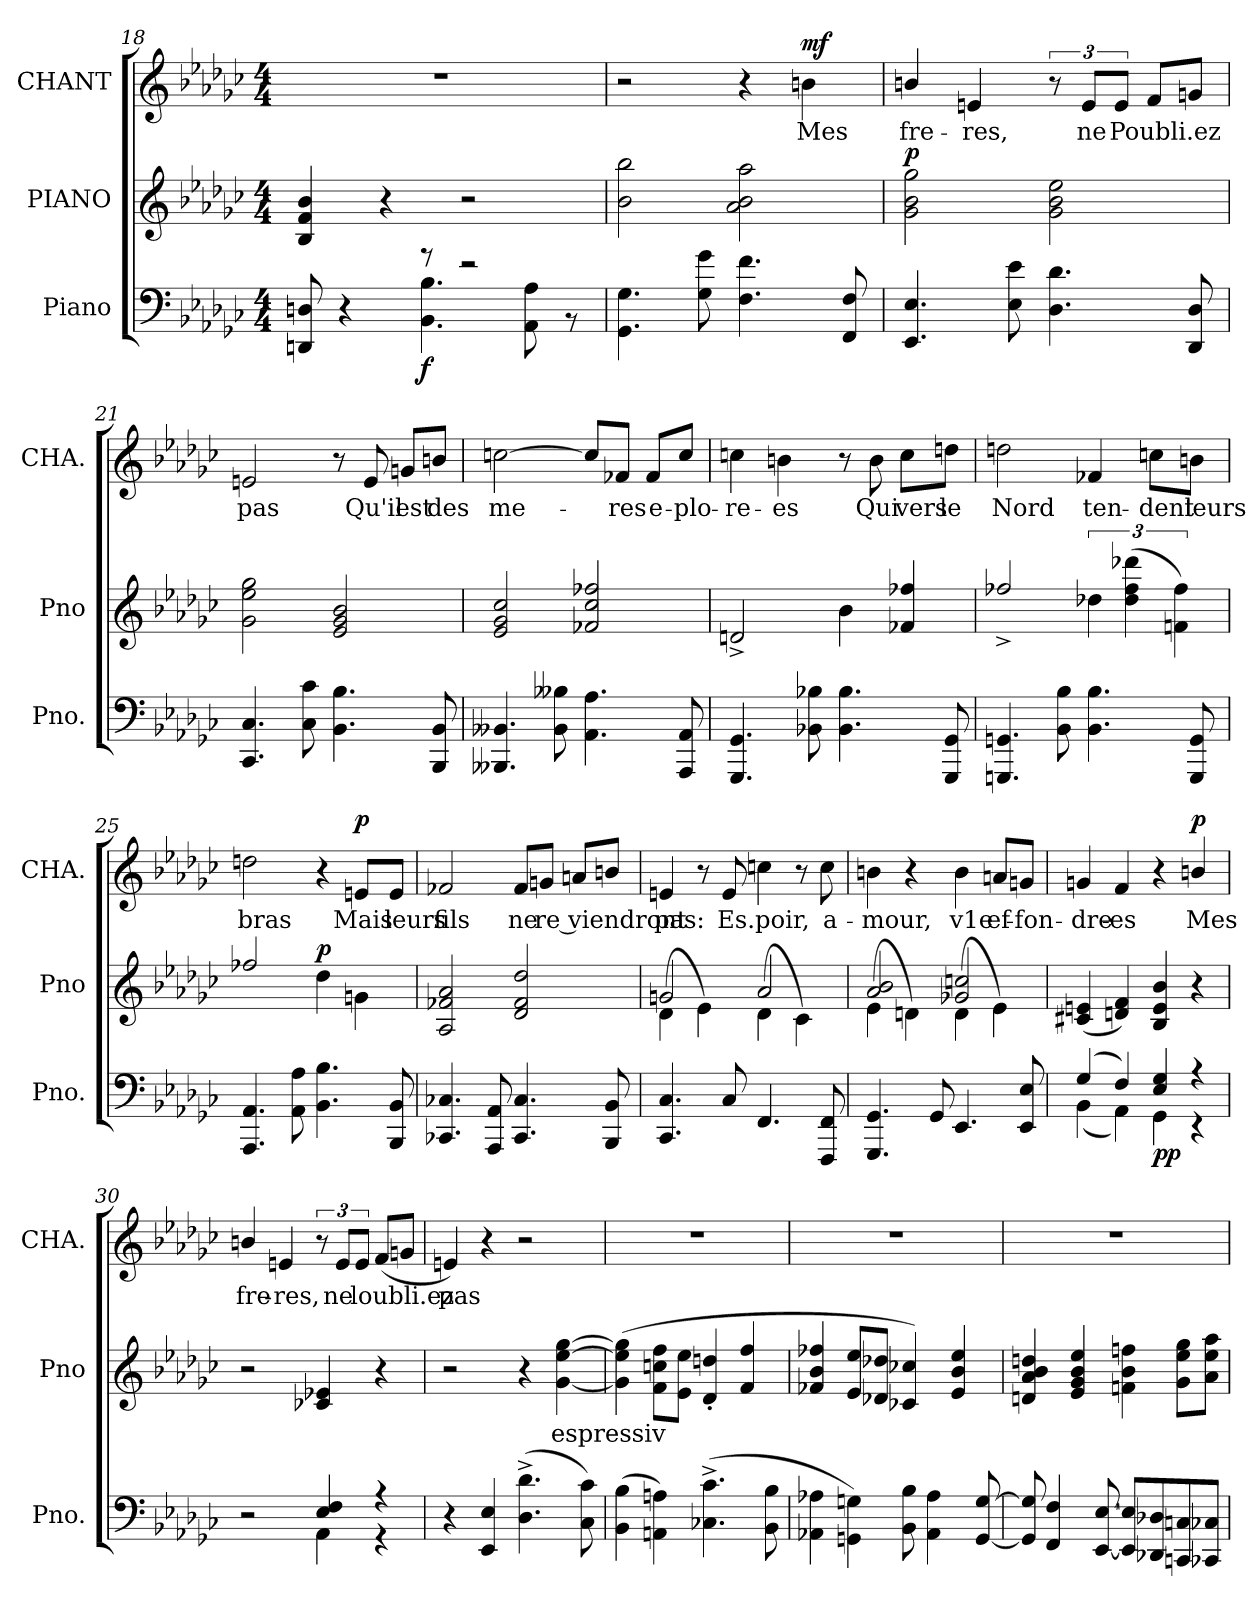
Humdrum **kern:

**kern	**dynam	**kern	**text	**dynam	**kern	**text	**dynam
*part3	*part3	*part2	*part2	*part2	*part1	*part1	*part1
*staff3	*staff3	*staff2	*staff2	*staff2	*staff1	*staff1	*staff1
*I"Piano	*	*I"PIANO	*	*	*I"CHANT	*	*
*I'Pno.	*	*I'Pno	*	*	*I'CHA.	*	*
*clefF4	*	*clefG2	*	*	*clefG2	*	*
*k[b-e-a-d-g-c-]	*	*k[b-e-a-d-g-c-]	*	*	*k[b-e-a-d-g-c-]	*	*
*G-:	*	*G-:	*	*	*G-:	*	*
*M4/4	*	*M4/4	*	*	*M4/4	*	*
=18	=18	=18	=18	=18	=18	=18	=18
*^	*	*	*	*	*	*	*
8DDn/ 8Dn/	4ryy	.	4B-/ 4f/ 4b-/	.	.	1r	.	.
4r	.	.	.	.	.	.	.	.
.	8ryy	.	4r	.	.	.	.	.
8r	4.BB-\ 4.B-\	f	.	.	.	.	.	.
2r	.	.	2r	.	.	.	.	.
.	8AA-\ 8A-\	.	.	.	.	.	.	.
.	8r	.	.	.	.	.	.	.
*v	*v	*	*	*	*	*	*	*
=19	=19	=19	=19	=19	=19	=19	=19
4.GG-\ 4.G-\	.	2b-\ 2bb-\	.	.	2r	.	.
8G-\ 8g-\	.	.	.	.	.	.	.
4.F\ 4.f\	.	2a-\ 2b-\ 2aa-\	.	dim.	4r	.	.
.	.	.	.	.	4b\	Mes	mf
8FF/ 8F/	.	.	.	.	.	.	.
!!LO:LB:g=z
=20	=20	=20	=20	=20	=20	=20	=20
4.EE-/ 4.E-/	.	2g-\ 2b-\ 2gg-\	.	p	4b/	fre-	.
.	.	.	.	.	4e/	res,	.
8E-\ 8e-\	.	.	.	.	.	.	.
4.D-\ 4.d-\	.	2g-\ 2b-\ 2ee-\	.	.	12r	.	.
.	.	.	.	.	12e/L	ne	.
.	.	.	.	.	12e/J	Poubli.ez	.
.	.	.	.	.	8f/L	.	.
8DD-/ 8D-/	.	.	.	.	8g/J	.	.
=21	=21	=21	=21	=21	=21	=21	=21
4.CC-/ 4.C-/	.	2g-\ 2ee-\ 2gg-\	.	.	2e/	pas	.
8C-\ 8c-\	.	.	.	.	.	.	.
4.BB-\ 4.B-\	.	2e-/ 2g-/ 2b-/	.	.	8r	.	.
.	.	.	.	.	8e/	Qu'il	.
.	.	.	.	.	8g/L	est	.
8BBB-/ 8BB-/	.	.	.	.	8b/J	des	.
=22	=22	=22	=22	=22	=22	=22	=22
4.BBB--X/ 4.BB--X/	.	2e-/ 2g-/ 2cc-/	.	.	[2cc\	me-	.
8BB--\ 8B--X\	.	.	.	.	.	.	.
4.AA-\ 4.A-\	.	2f-X/ 2cc-/ 2ff-X/	.	.	8cc/L]	.	.
.	.	.	.	.	8f-X/J	res	.
.	.	.	.	.	8f-/L	e-	.
8AAA-/ 8AA-/	.	.	.	.	8cc/J	plo-	.
!!LO:PB:g=z
=23	=23	=23	=23	=23	=23	=23	=23
4.GGG-/ 4.GG-/	.	2dn^/	.	.	4cc\	re-	.
.	.	.	.	.	4b\	es	.
8BB-X\ 8B-X\	.	.	.	.	.	.	.
4.BB-\ 4.B-\	cresc.	4b-\	.	.	8r	.	.
.	.	.	.	.	8b\	Qui	.
.	.	4f-X/ 4ff-X/	.	.	8cc\L	vers	.
8GGG-/ 8GG-/	.	.	.	.	8dd\J	le	.
=24	=24	=24	=24	=24	=24	=24	=24
4.GGGn/ 4.GGn/	.	2ff-X^/	.	.	2dd\	Nord	.
8BB-\ 8B-\	.	.	.	.	.	.	.
4.BB-\ 4.B-\	.	6dd-X\	.	.	4f-X/	ten-	.
.	.	(6dd-\ 6ff-\ 6ddd-X\	.	.	.	.	.
.	.	.	.	.	8cc\L	dent	.
.	.	6fn\ 6ff-\)	.	.	.	.	.
8GGG/ 8GG/	.	.	.	.	8b\J	leurs	.
=25	=25	=25	=25	=25	=25	=25	=25
4.AAA-/ 4.AA-/	.	2ff-X/	.	dim.	2dd\	bras	.
8AA-\ 8A-\	.	.	.	.	.	.	.
4.BB-\ 4.B-\	.	4dd-\	.	p	4r	.	.
.	.	4gn\	.	.	8e/L	Mais	p
8BBB-/ 8BB-/	.	.	.	.	8e/J	leurs	.
!!LO:LB:g=z
=26	=26	=26	=26	=26	=26	=26	=26
4.CC-X/ 4.C-X/	.	2A-/ 2f-X/ 2a-/	.	.	2f-X/	fils	.
8AAA-/ 8AA-/	.	.	.	.	.	.	.
4.CC-/ 4.C-/	.	2d-/ 2f-/ 2dd-/	.	.	8f-/L	ne	.
.	.	.	.	.	8g/J	re viendront	.
.	.	.	.	.	8a/L	.	.
8BBB-/ 8BB-/	.	.	.	.	8b/J	.	.
=27	=27	=27	=27	=27	=27	=27	=27
*	*	*^	*	*	*	*	*
4.CC-/ 4.C-/	.	(4d-\	2gn/	.	.	4e/	pas:	.
.	.	4e-\)	.	.	.	8r	.	.
8C-/	.	.	.	.	.	8e/	Es.poir,	.
4.FF/	.	(4d-\	2a-/	.	.	4cc\	.	.
.	.	4c-\)	.	.	.	8r	.	.
8FFF/ 8FF/	.	.	.	.	.	8cc\	a-	.
=28	=28	=28	=28	=28	=28	=28	=28	=28
4.GGG-/ 4.GG-/	.	(4e-\	2a-/ 2b-/	.	.	4b\	mour,	.
.	.	4dn\)	.	.	.	4r	.	.
8GG-/	.	.	.	.	.	.	.	.
4.EE-/	.	(4d\	2g-X/ 2ccn/	.	.	4b\	v1e	.
.	.	4e-\)	.	.	.	8a/L	ef-	.
8EE-/ 8E-/	.	.	.	.	.	8g/J	fon-	.
*	*	*v	*v	*	*	*	*	*
!!LO:LB:g=z
=29	=29	=29	=29	=29	=29	=29	=29
*^	*	*	*	*	*	*	*
(4G-/	(4BB-\	.	(4c#X/ 4en/	.	.	4g/	dre-	.
4F/)	4AA-\)	.	4dn/ 4f/)	.	.	4f/	es	.
4E-/ 4G-/	4GG-\	pp	4B-/ 4e/ 4b-/	.	.	4r	.	.
4r	4r	.	4r	.	.	4b/	Mes	p
=30	=30	=30	=30	=30	=30	=30	=30	=30
2r	2ryy	.	2r	.	.	4b/	fre-	.
.	.	.	.	.	.	4e/	res,	.
4E-/ 4F/	4AA-\	.	4c-X/ 4e-X/	.	.	12r	.	.
.	.	.	.	.	.	12e/L	ne	.
.	.	.	.	.	.	12e/J	loubli.ez	.
4r	4r	.	4r	.	.	(8f/L	.	.
.	.	.	.	.	.	8g/J	.	.
*v	*v	*	*	*	*	*	*	*
=31	=31	=31	=31	=31	=31	=31	=31
4r	.	2r	.	.	4e/)	pas-	.
4EE-/ 4E-/	cresc.	.	.	.	4r	.	.
(4.D-^\ 4.d-^\	.	4r	.	.	2r	.	.
.	.	[4g-\ [4ee-\ [4gg-\	espressiv	legato	.	.	.
8C-\ 8c-\)	.	.	.	.	.	.	.
!!LO:LB:g=z
=32	=32	=32	=32	=32	=32	=32	=32
(4BB-\ 4B-\	.	(4g-]\ 4ee-]\ 4gg-]\	.	.	1r	.	.
4AAn\ 4An\)	.	8f\ 8ccn\ 8ff\L	.	.	.	.	.
.	.	8e-\ 8ee-\J	.	.	.	.	.
(4.C-X^\ 4.c-^\	.	4d-'/ 4ddn'/	.	.	.	.	.
.	.	4f/ 4ff/	.	.	.	.	.
8BB-\ 8B-\	.	.	.	.	.	.	.
=33	=33	=33	=33	=33	=33	=33	=33
4AA-X\ 4A-X\	.	4f-X/ 4b-/ 4ff-X/	.	.	1r	.	.
4GGn\ 4Gn\)	.	8e-/ 8ee-/L	.	.	.	.	.
.	.	8d-X/ 8dd-X/J	.	.	.	.	.
8BB-\ 8B-\	.	4c-X/ 4cc-X/)	.	.	.	.	.
4AA-\ 4A-\	.	.	.	.	.	.	.
.	.	4e-/ 4b-/ 4ee-/	.	.	.	.	.
[8GG/ [8G/	.	.	.	.	.	.	.
=34	=34	=34	=34	=34	=34	=34	=34
8GG]/ 8G]/	.	4dn/ 4a-/ 4b-/ 4ddn/	.	.	1r	.	.
4FF/ 4F/	.	.	.	.	.	.	.
.	.	4e-/ 4g-/ 4b-/ 4ee-/	.	.	.	.	.
[8EE-/ [8E-/	.	.	.	.	.	.	.
8EE-]/ 8E-]/L	.	4fn\ 4b-\ 4ffn\	.	.	.	.	.
8DD-X/ 8D-X/	.	.	.	.	.	.	.
8CCn/ 8Cn/	.	8g-\ 8ee-\ 8gg-\L	.	.	.	.	.
8CC-X/ 8C-X/J	.	8a-\ 8ee-\ 8aa-\J	.	.	.	.	.
=	=	=	=	=	=	=	=
*-	*-	*-	*-	*-	*-	*-	*-
